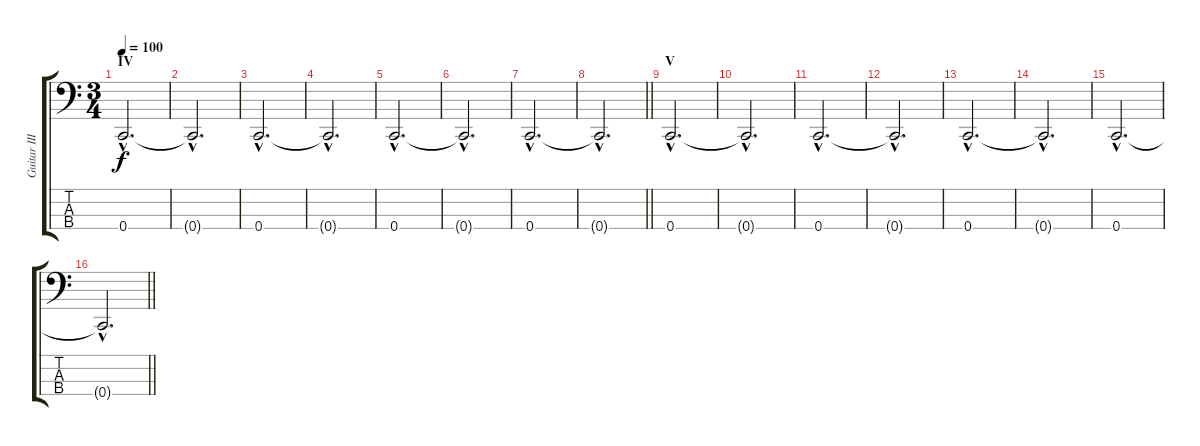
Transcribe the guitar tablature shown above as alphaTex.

\track ("Guitar III - Bass" "Guitar III") {instrument electricbassfinger}
\staff {score tabs}
\tuning (G2 D2 A1 C1) {hide}
\ts (3 4)
\section ("" "IV")
\tempo 100
\clef f4
\ks c
0.4{hac}.2{d dy f} |
0.4{hac t}.2{d} |
0.4{hac}.2{d} |
0.4{hac t}.2{d} |
0.4{hac}.2{d} |
0.4{hac t}.2{d} |
0.4{hac}.2{d} |
\barLineRight lightlight
0.4{hac t}.2{d} |
\section ("" "V")
0.4{hac}.2{d} |
0.4{hac t}.2{d} |
0.4{hac}.2{d} |
0.4{hac t}.2{d} |
0.4{hac}.2{d} |
0.4{hac t}.2{d} |
0.4{hac}.2{d} |
\barLineRight lightlight
0.4{hac t}.2{d}
